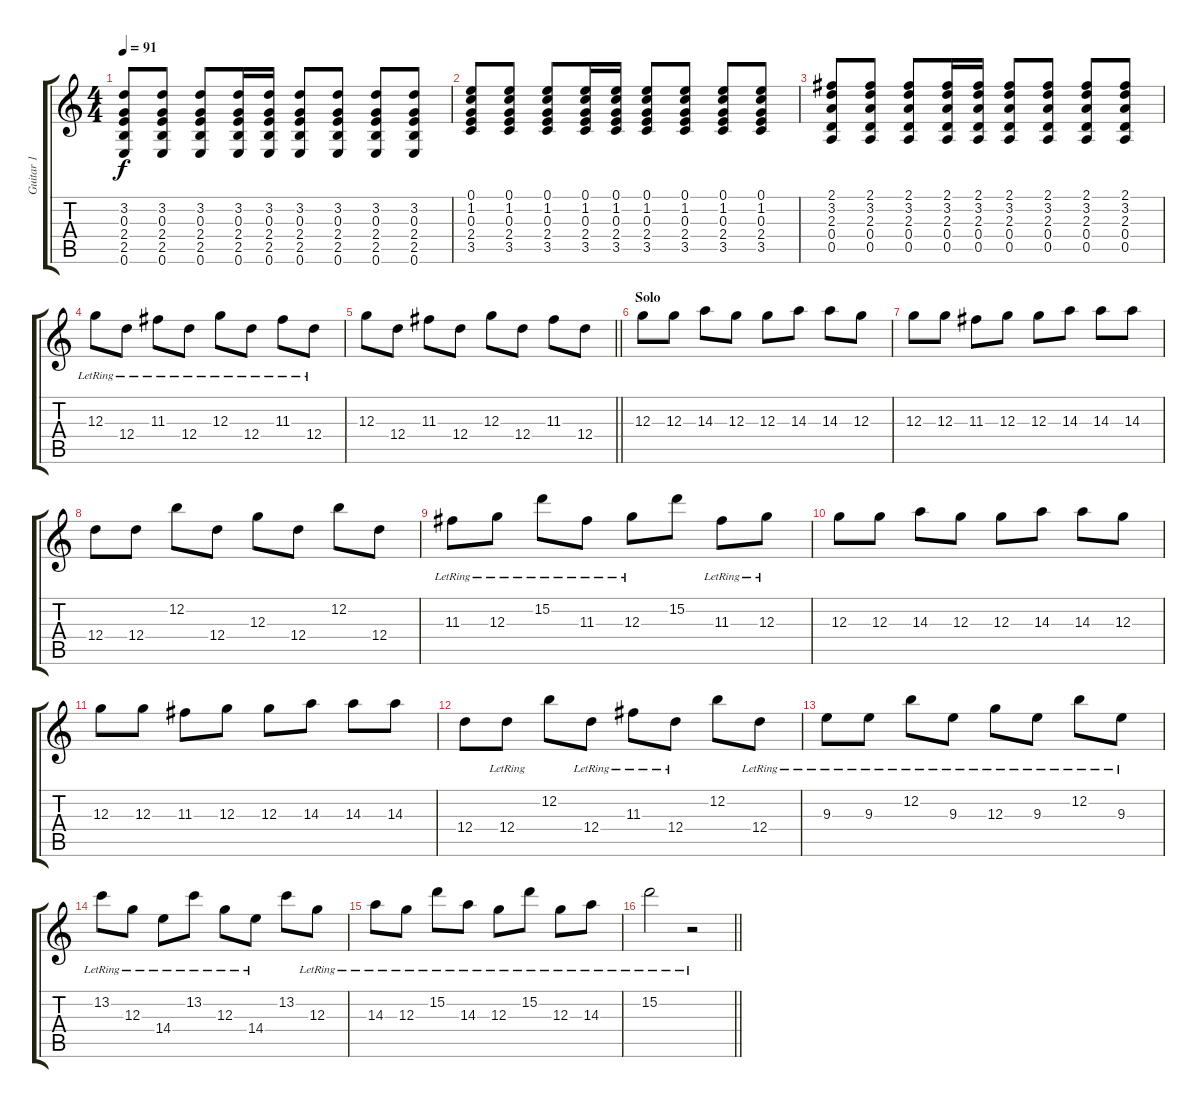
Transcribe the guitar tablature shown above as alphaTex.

\track ("Guitar 1" "Guitar 1") {instrument acousticguitarsteel}
\staff {score tabs}
\tuning (E4 B3 G3 D3 A2 E2) {hide}
\ts (4 4)
\tempo 91
\clef g2
\ks c
(3.2 0.3 2.4 2.5 0.6).8{dy f} (3.2 0.3 2.4 2.5 0.6).8 (3.2 0.3 2.4 2.5 0.6).8 (3.2 0.3 2.4 2.5 0.6).16 (3.2 0.3 2.4 2.5 0.6).16 (3.2 0.3 2.4 2.5 0.6).8 (3.2 0.3 2.4 2.5 0.6).8 (3.2 0.3 2.4 2.5 0.6).8 (3.2 0.3 2.4 2.5 0.6).8 |
(0.1 1.2 0.3 2.4 3.5).8 (0.1 1.2 0.3 2.4 3.5).8 (0.1 1.2 0.3 2.4 3.5).8 (0.1 1.2 0.3 2.4 3.5).16 (0.1 1.2 0.3 2.4 3.5).16 (0.1 1.2 0.3 2.4 3.5).8 (0.1 1.2 0.3 2.4 3.5).8 (0.1 1.2 0.3 2.4 3.5).8 (0.1 1.2 0.3 2.4 3.5).8 |
(2.1 3.2 2.3 0.4 0.5).8 (2.1 3.2 2.3 0.4 0.5).8 (2.1 3.2 2.3 0.4 0.5).8 (2.1 3.2 2.3 0.4 0.5).16 (2.1 3.2 2.3 0.4 0.5).16 (2.1 3.2 2.3 0.4 0.5).8 (2.1 3.2 2.3 0.4 0.5).8 (2.1 3.2 2.3 0.4 0.5).8 (2.1 3.2 2.3 0.4 0.5).8 |
12.3{lr}.8{volume 16 instrument overdrivenguitar} 12.4{lr}.8 11.3{lr}.8 12.4{lr}.8 12.3{lr}.8 12.4{lr}.8 11.3{lr}.8 12.4{lr}.8 |
\barLineRight lightlight
12.3.8 12.4.8 11.3.8 12.4.8 12.3.8 12.4.8 11.3.8 12.4.8 |
\section ("" "Solo")
12.3.8 12.3.8 14.3.8 12.3.8 12.3.8 14.3.8 14.3.8 12.3.8 |
12.3.8 12.3.8 11.3.8 12.3.8 12.3.8 14.3.8 14.3.8 14.3.8 |
12.4.8 12.4.8 12.2.8 12.4.8 12.3.8 12.4.8 12.2.8 12.4.8 |
11.3{lr}.8 12.3{lr}.8 15.2{lr}.8 11.3{lr}.8 12.3{lr}.8 15.2.8 11.3{lr}.8 12.3{lr}.8 |
12.3.8 12.3.8 14.3.8 12.3.8 12.3.8 14.3.8 14.3.8 12.3.8 |
12.3.8 12.3.8 11.3.8 12.3.8 12.3.8 14.3.8 14.3.8 14.3.8 |
12.4.8 12.4{lr}.8 12.2.8 12.4{lr}.8 11.3{lr}.8 12.4{lr}.8 12.2.8 12.4{lr}.8 |
9.3{lr}.8 9.3{lr}.8 12.2{lr}.8 9.3{lr}.8 12.3{lr}.8 9.3{lr}.8 12.2{lr}.8 9.3{lr}.8 |
13.2{lr}.8 12.3{lr}.8 14.4{lr}.8 13.2{lr}.8 12.3{lr}.8 14.4{lr}.8 13.2.8 12.3{lr}.8 |
14.3{lr}.8 12.3{lr}.8 15.2{lr}.8 14.3{lr}.8 12.3{lr}.8 15.2{lr}.8 12.3{lr}.8 14.3{lr}.8 |
\barLineRight lightlight
15.2{lr}.2 r.2
